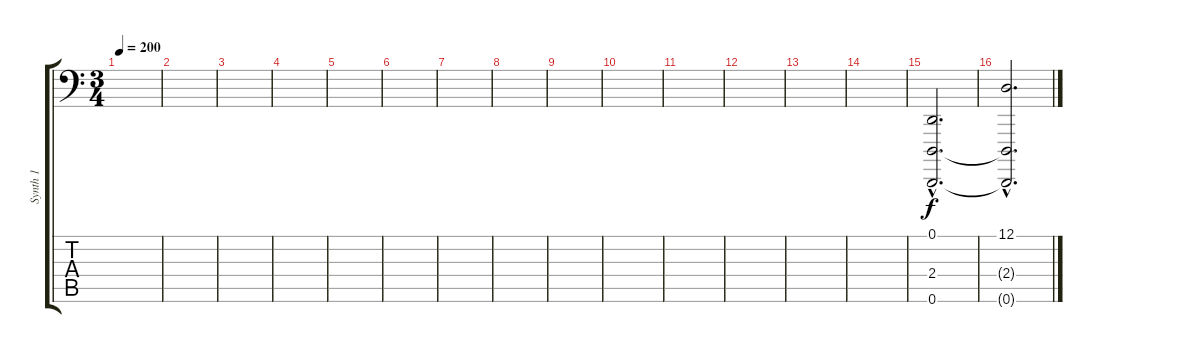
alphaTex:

\track ("Synth 1" "Synth 1") {instrument stringensemble1}
\staff {score tabs}
\tuning (D2 A1 F1 C1 G0 D0) {hide}
\ts (3 4)
\tempo 200
\clef f4
\ks c
|
|
|
|
|
|
|
|
|
|
|
|
|
|
(0.1{hac} 2.4{hac} 0.6{hac}).2{d} |
(12.1{hac} 2.4{hac t} 0.6{hac t}).2{d}
